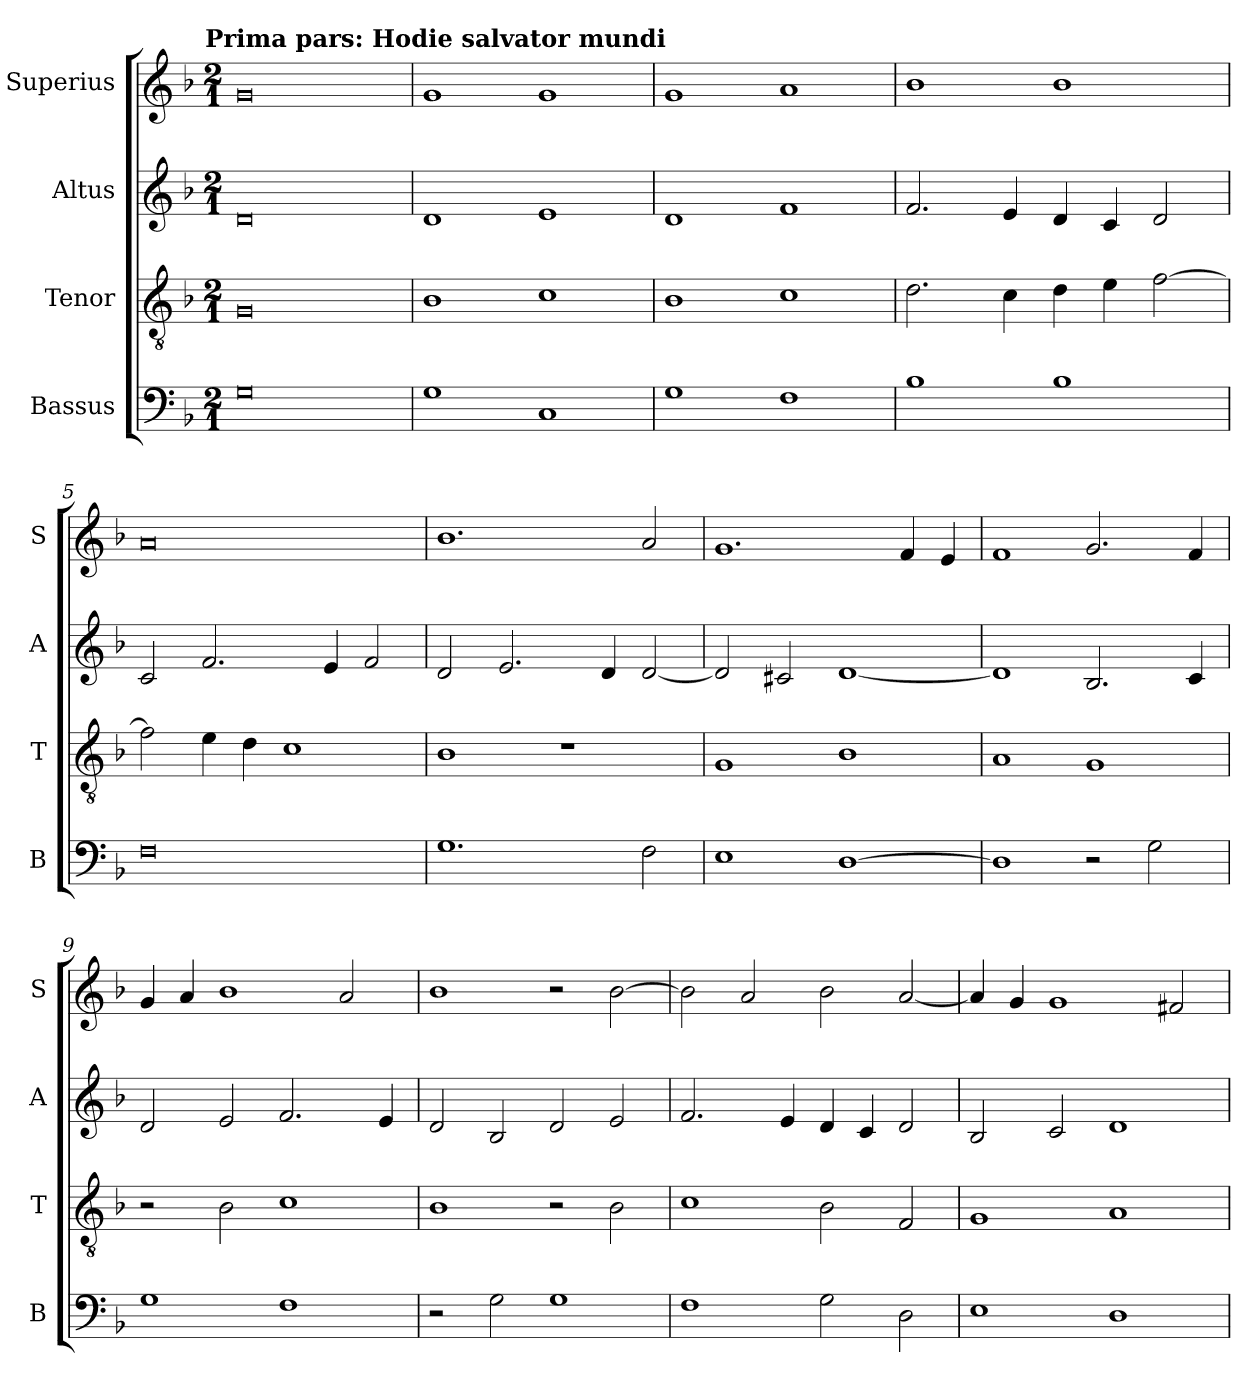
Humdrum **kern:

**kern	**kern	**kern	**kern
*part4	*part3	*part2	*part1
*staff4	*staff3	*staff2	*staff1
*I"Bassus	*I"Tenor	*I"Altus	*I"Superius
*I'B	*I'T	*I'A	*I'S
*clefF4	*clefGv2	*clefG2	*clefG2
*k[b-]	*k[b-]	*k[b-]	*k[b-]
*F:	*F:	*F:	*F:
!!LO:TX:omd:t=Prima pars&colon; Hodie salvator mundi
*M2/1	*M2/1	*M2/1	*M2/1
=1	=1	=1	=1
0G	0G	0d	0g
=2	=2	=2	=2
1G	1B-	1d	1g
1C	1c	1e	1g
=3	=3	=3	=3
1G	1B-	1d	1g
1F	1c	1f	1a
=4	=4	=4	=4
1B-	2.d	2.f	1b-
.	4c	4e	.
1B-	4d	4d	1b-
.	4e	4c	.
.	[2f	2d	.
=5	=5	=5	=5
0F	2f]	2c	0a
.	4e	2.f	.
.	4d	.	.
.	1c	.	.
.	.	4e	.
.	.	2f	.
=6	=6	=6	=6
1.G	1B-	2d	1.b-
.	.	2.e	.
.	1r	.	.
.	.	4d	.
2F	.	[2d	2a
=7	=7	=7	=7
1E	1G	2d]	1.g
.	.	2c#X	.
[1D	1B-	[1d	.
.	.	.	4f
.	.	.	4e
=8	=8	=8	=8
1D]	1A	1d]	1f
2r	1G	2.B-	2.g
2G	.	.	.
.	.	4c	4f
=9	=9	=9	=9
1G	2r	2d	4g
.	.	.	4a
.	2B-	2e	1b-
1F	1c	2.f	.
.	.	.	2a
.	.	4e	.
=10	=10	=10	=10
2r	1B-	2d	1b-
2G	.	2B-	.
1G	2r	2d	2r
.	2B-	2e	[2b-
=11	=11	=11	=11
1F	1c	2.f	2b-]
.	.	.	2a
.	.	4e	.
2G	2B-	4d	2b-
.	.	4c	.
2D	2F	2d	[2a
=12	=12	=12	=12
1E	1G	2B-	4a]
.	.	.	4g
.	.	2c	1g
1D	1A	1d	.
.	.	.	2f#X
=	=	=	=
*-	*-	*-	*-
